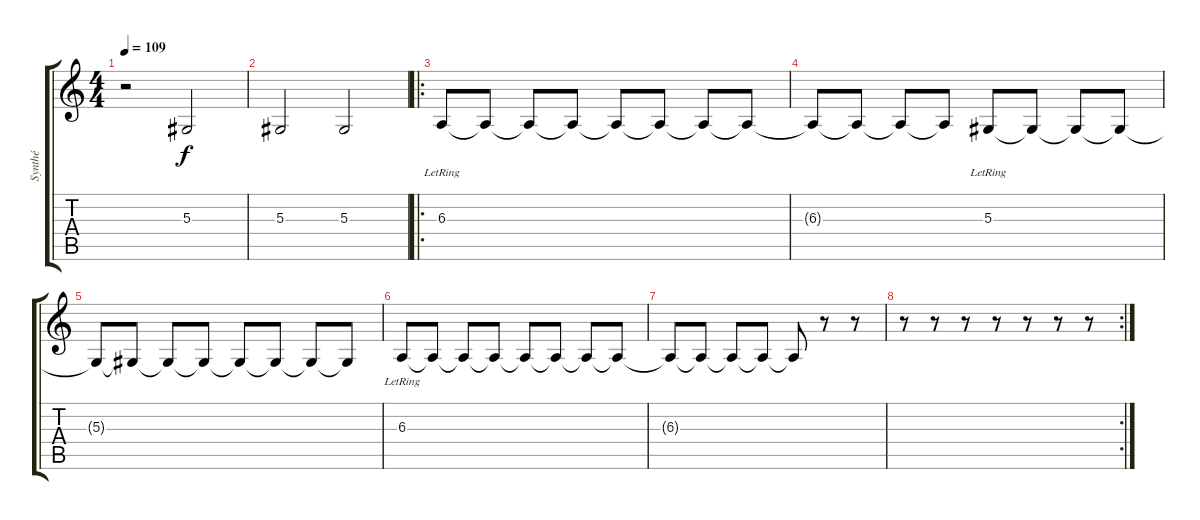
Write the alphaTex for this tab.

\track ("Synthé" "Synthé") {instrument pad2warm}
\staff {score tabs}
\tuning (C4 G3 Eb3 Bb2 F2 C2) {hide}
\ts (4 4)
\tempo 109
\clef g2
\ks c
r.2{dy f} 5.3.2 |
5.3.2 5.3.2 |
\ro
6.3{lr}.8 6.3{t}.8 6.3{t}.8 6.3{t}.8 6.3{t}.8 6.3{t}.8 6.3{t}.8 6.3{t}.8 |
6.3{t}.8 6.3{t}.8 6.3{t}.8 6.3{t}.8 5.3{lr}.8 5.3{t}.8 5.3{t}.8 5.3{t}.8 |
5.3{t}.8 5.3{t}.8 5.3{t}.8 5.3{t}.8 5.3{t}.8 5.3{t}.8 5.3{t}.8 5.3{t}.8 |
6.3{lr}.8 6.3{t}.8 6.3{t}.8 6.3{t}.8 6.3{t}.8 6.3{t}.8 6.3{t}.8 6.3{t}.8 |
6.3{t}.8 6.3{t}.8 6.3{t}.8 6.3{t}.8 6.3{t}.8 r.8 r.8 |
\rc 2
r.8 r.8 r.8 r.8 r.8 r.8 r.8
